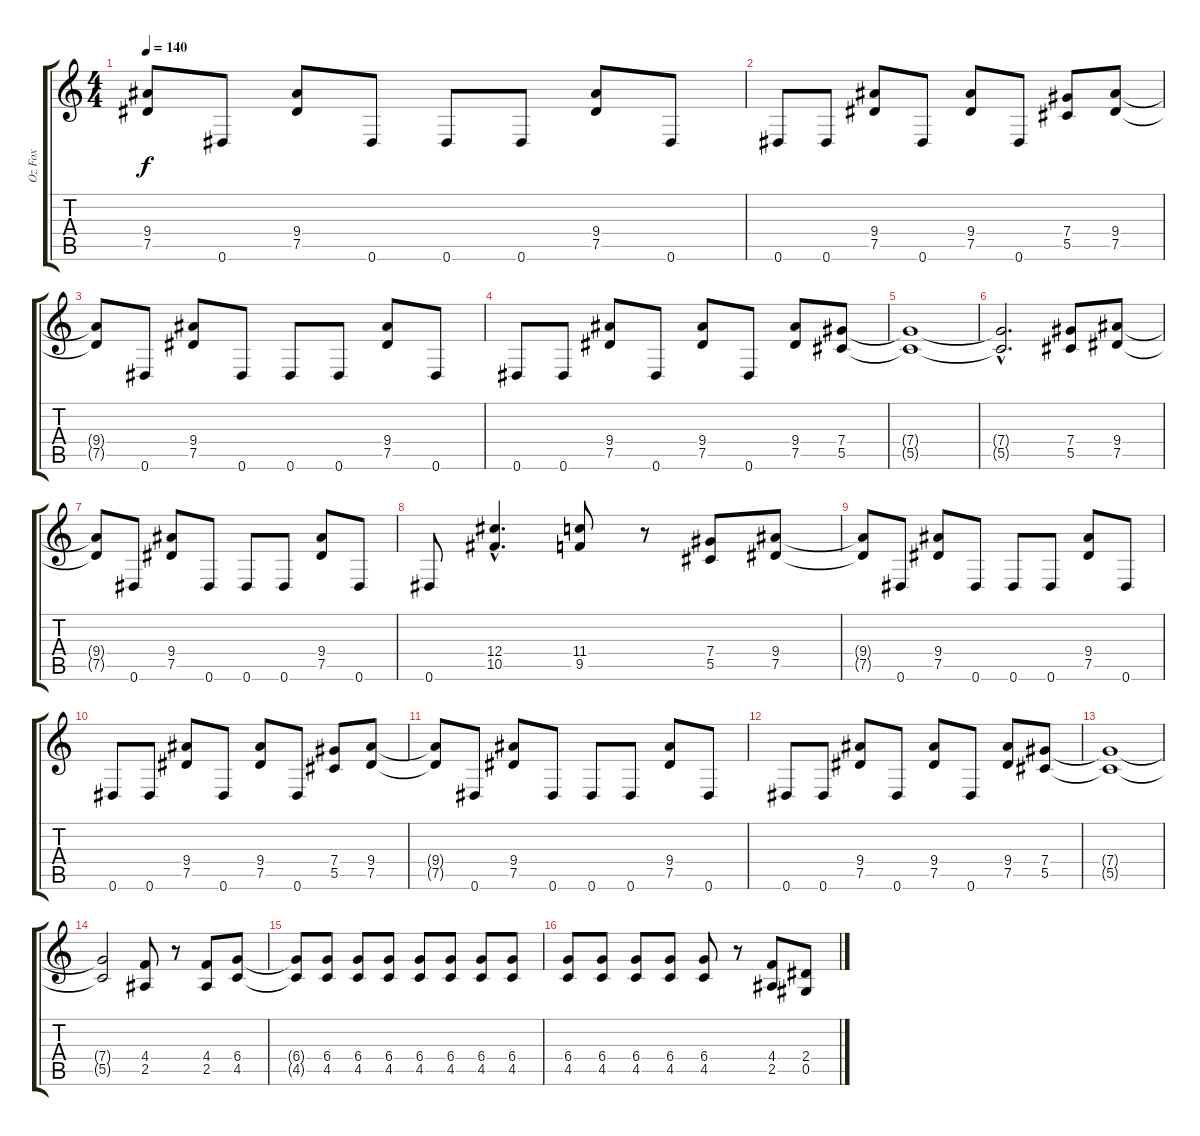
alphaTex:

\track ("Oz Fox" "Oz Fox") {instrument overdrivenguitar}
\staff {score tabs}
\tuning (Eb4 Bb3 Gb3 Db3 Ab2 Eb2) {hide}
\ts (4 4)
\tempo 140
\clef g2
\ks c
(9.4{t} 7.5{t}).8{dy f} 0.6.8 (9.4 7.5).8 0.6.8 0.6.8 0.6.8 (9.4 7.5).8 0.6.8 |
0.6.8 0.6.8 (9.4 7.5).8 0.6.8 (9.4 7.5).8 0.6.8 (7.4 5.5).8 (9.4 7.5).8 |
(9.4{t} 7.5{t}).8 0.6.8 (9.4 7.5).8 0.6.8 0.6.8 0.6.8 (9.4 7.5).8 0.6.8 |
0.6.8 0.6.8 (9.4 7.5).8 0.6.8 (9.4 7.5).8 0.6.8 (9.4 7.5).8 (7.4 5.5).8 |
(7.4{t} 5.5{t}).1 |
(7.4{hac t} 5.5{hac t}).2{d} (7.4 5.5).8 (9.4 7.5).8 |
(9.4{t} 7.5{t}).8 0.6.8 (9.4 7.5).8 0.6.8 0.6.8 0.6.8 (9.4 7.5).8 0.6.8 |
0.6.8 (12.4{hac} 10.5{hac}).4{d} (11.4 9.5).8 r.8 (7.4 5.5).8 (9.4 7.5).8 |
(9.4{t} 7.5{t}).8 0.6.8 (9.4 7.5).8 0.6.8 0.6.8 0.6.8 (9.4 7.5).8 0.6.8 |
0.6.8 0.6.8 (9.4 7.5).8 0.6.8 (9.4 7.5).8 0.6.8 (7.4 5.5).8 (9.4 7.5).8 |
(9.4{t} 7.5{t}).8 0.6.8 (9.4 7.5).8 0.6.8 0.6.8 0.6.8 (9.4 7.5).8 0.6.8 |
0.6.8 0.6.8 (9.4 7.5).8 0.6.8 (9.4 7.5).8 0.6.8 (9.4 7.5).8 (7.4 5.5).8 |
(7.4{t} 5.5{t}).1 |
(7.4{t} 5.5{t}).2 (4.4 2.5).8 r.8 (4.4 2.5).8 (6.4 4.5).8 |
(6.4{t} 4.5{t}).8 (6.4 4.5).8 (6.4 4.5).8 (6.4 4.5).8 (6.4 4.5).8 (6.4 4.5).8 (6.4 4.5).8 (6.4 4.5).8 |
(6.4 4.5).8 (6.4 4.5).8 (6.4 4.5).8 (6.4 4.5).8 (6.4 4.5).8 r.8 (4.4 2.5).8 (2.4 0.5).8
